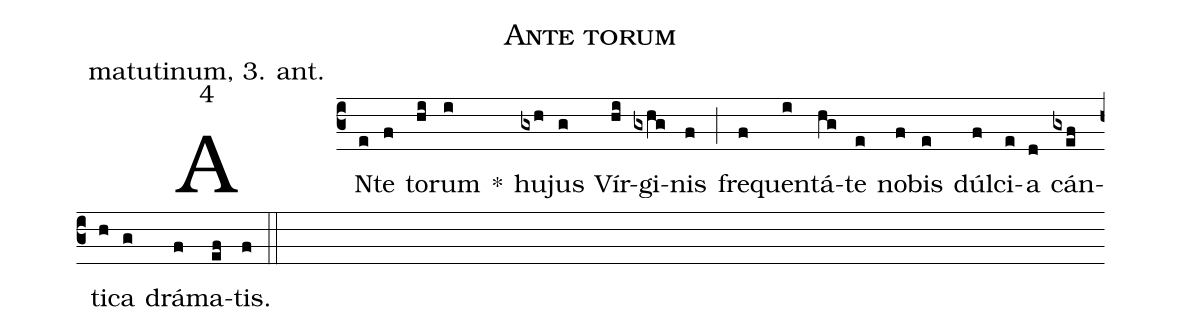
name: Ante torum;
office-part: matutinum, 3. ant.;
mode: 4;
%%
(c3)
AN(e)te(f) to(hi)rum(i) *()
hu(gxh)jus(g) Vír(hi)gi(gxhg)nis(f) (;)
fre(f)quen(i)tá(hg)te(e) no(f)bis(e)
dúl(f)ci(e)a(d) cán(gxef)ti(h)ca(g) drá(f)ma(ef)tis.(f) (::)
